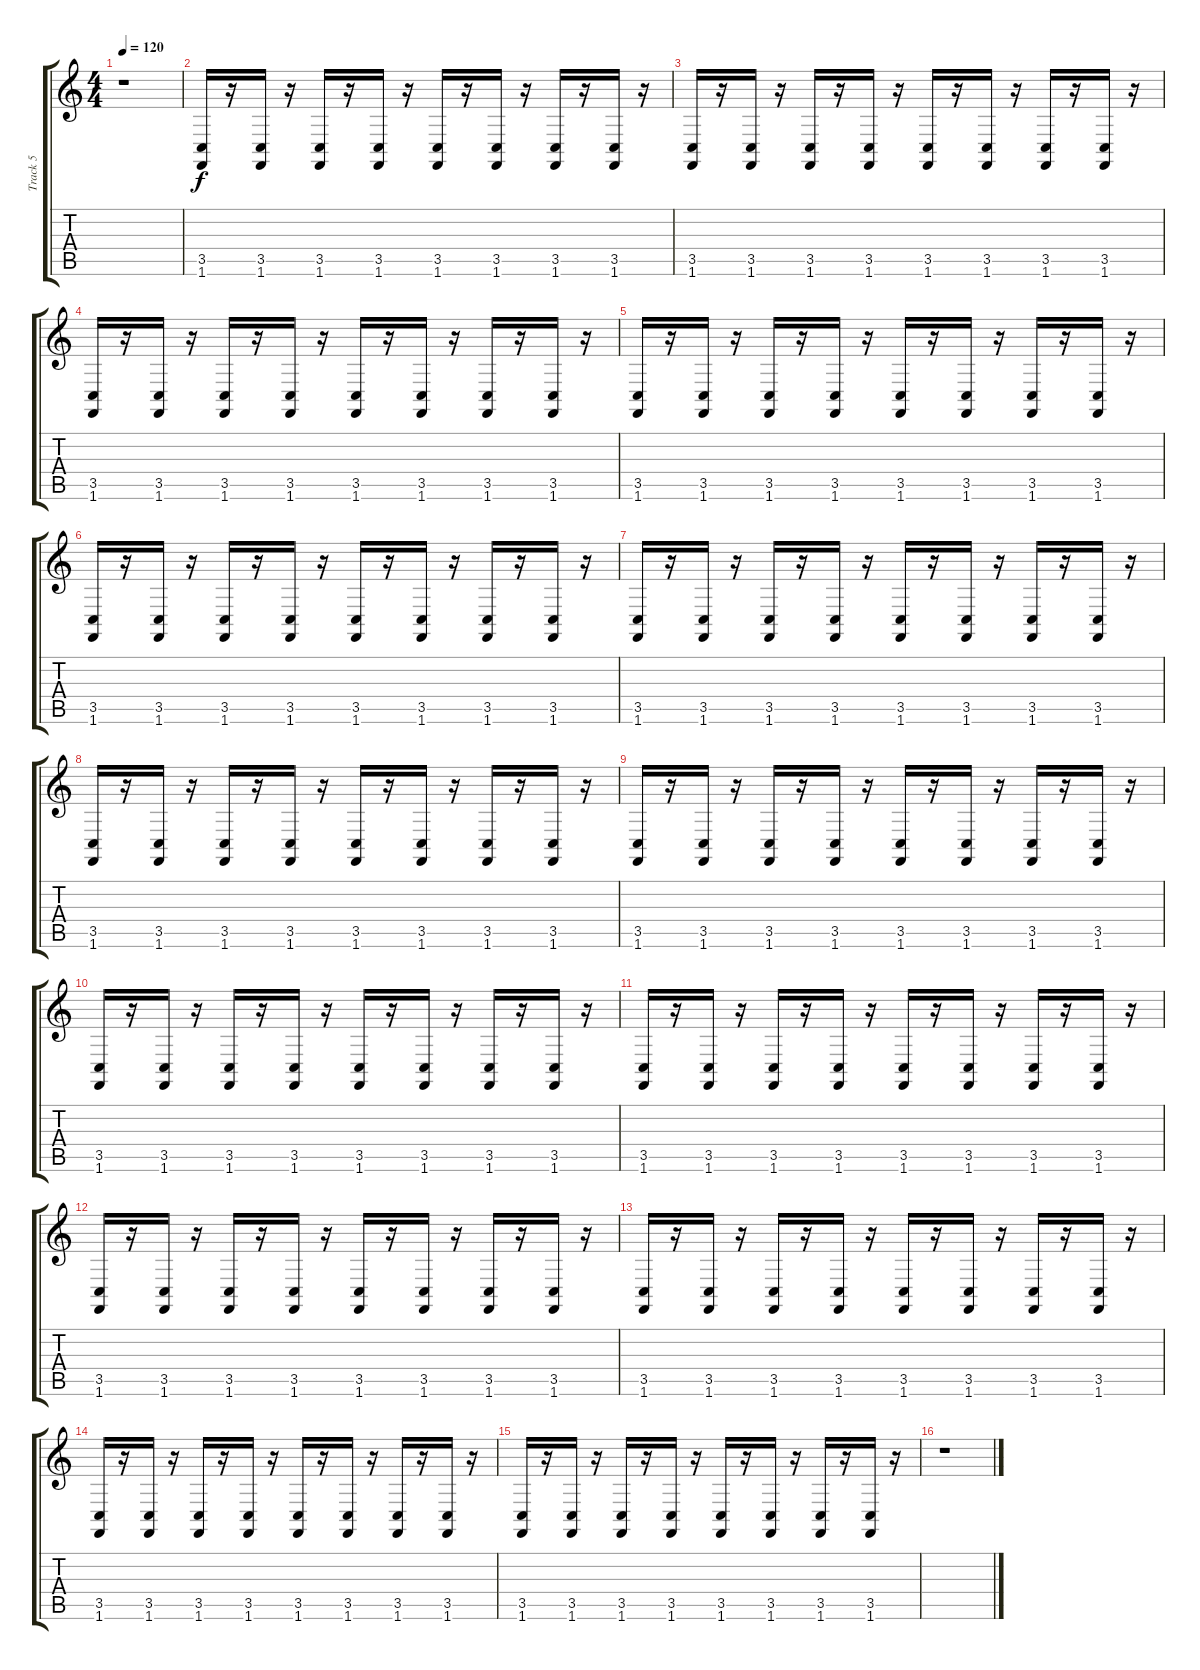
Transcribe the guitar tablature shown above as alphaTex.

\track ("Track 5" "Track 5") {instrument pad7halo}
\staff {score tabs}
\tuning (E4 B3 G3 D3 A2 E2) {hide}
\ts (4 4)
\tempo 120
\clef g2
\ks c
r.1{dy f} |
(3.5 1.6).16{instrument synthdrum} r.16 (3.5 1.6).16 r.16 (3.5 1.6).16 r.16 (3.5 1.6).16 r.16 (3.5 1.6).16 r.16 (3.5 1.6).16 r.16 (3.5 1.6).16 r.16 (3.5 1.6).16 r.16 |
(3.5 1.6).16{instrument synthdrum} r.16 (3.5 1.6).16 r.16 (3.5 1.6).16 r.16 (3.5 1.6).16 r.16 (3.5 1.6).16 r.16 (3.5 1.6).16 r.16 (3.5 1.6).16 r.16 (3.5 1.6).16 r.16 |
(3.5 1.6).16{instrument synthdrum} r.16 (3.5 1.6).16 r.16 (3.5 1.6).16 r.16 (3.5 1.6).16 r.16 (3.5 1.6).16 r.16 (3.5 1.6).16 r.16 (3.5 1.6).16 r.16 (3.5 1.6).16 r.16 |
(3.5 1.6).16{instrument synthdrum} r.16 (3.5 1.6).16 r.16 (3.5 1.6).16 r.16 (3.5 1.6).16 r.16 (3.5 1.6).16 r.16 (3.5 1.6).16 r.16 (3.5 1.6).16 r.16 (3.5 1.6).16 r.16 |
(3.5 1.6).16{instrument synthdrum} r.16 (3.5 1.6).16 r.16 (3.5 1.6).16 r.16 (3.5 1.6).16 r.16 (3.5 1.6).16 r.16 (3.5 1.6).16 r.16 (3.5 1.6).16 r.16 (3.5 1.6).16 r.16 |
(3.5 1.6).16{instrument synthdrum} r.16 (3.5 1.6).16 r.16 (3.5 1.6).16 r.16 (3.5 1.6).16 r.16 (3.5 1.6).16 r.16 (3.5 1.6).16 r.16 (3.5 1.6).16 r.16 (3.5 1.6).16 r.16 |
(3.5 1.6).16{instrument synthdrum} r.16 (3.5 1.6).16 r.16 (3.5 1.6).16 r.16 (3.5 1.6).16 r.16 (3.5 1.6).16 r.16 (3.5 1.6).16 r.16 (3.5 1.6).16 r.16 (3.5 1.6).16 r.16 |
(3.5 1.6).16{instrument synthdrum} r.16 (3.5 1.6).16 r.16 (3.5 1.6).16 r.16 (3.5 1.6).16 r.16 (3.5 1.6).16 r.16 (3.5 1.6).16 r.16 (3.5 1.6).16 r.16 (3.5 1.6).16 r.16 |
(3.5 1.6).16{instrument synthdrum} r.16 (3.5 1.6).16 r.16 (3.5 1.6).16 r.16 (3.5 1.6).16 r.16 (3.5 1.6).16 r.16 (3.5 1.6).16 r.16 (3.5 1.6).16 r.16 (3.5 1.6).16 r.16 |
(3.5 1.6).16{instrument synthdrum} r.16 (3.5 1.6).16 r.16 (3.5 1.6).16 r.16 (3.5 1.6).16 r.16 (3.5 1.6).16 r.16 (3.5 1.6).16 r.16 (3.5 1.6).16 r.16 (3.5 1.6).16 r.16 |
(3.5 1.6).16{instrument synthdrum} r.16 (3.5 1.6).16 r.16 (3.5 1.6).16 r.16 (3.5 1.6).16 r.16 (3.5 1.6).16 r.16 (3.5 1.6).16 r.16 (3.5 1.6).16 r.16 (3.5 1.6).16 r.16 |
(3.5 1.6).16{instrument synthdrum} r.16 (3.5 1.6).16 r.16 (3.5 1.6).16 r.16 (3.5 1.6).16 r.16 (3.5 1.6).16 r.16 (3.5 1.6).16 r.16 (3.5 1.6).16 r.16 (3.5 1.6).16 r.16 |
(3.5 1.6).16{instrument synthdrum} r.16 (3.5 1.6).16 r.16 (3.5 1.6).16 r.16 (3.5 1.6).16 r.16 (3.5 1.6).16 r.16 (3.5 1.6).16 r.16 (3.5 1.6).16 r.16 (3.5 1.6).16 r.16 |
(3.5 1.6).16{instrument synthdrum} r.16 (3.5 1.6).16 r.16 (3.5 1.6).16 r.16 (3.5 1.6).16 r.16 (3.5 1.6).16 r.16 (3.5 1.6).16 r.16 (3.5 1.6).16 r.16 (3.5 1.6).16 r.16 |
r.1
